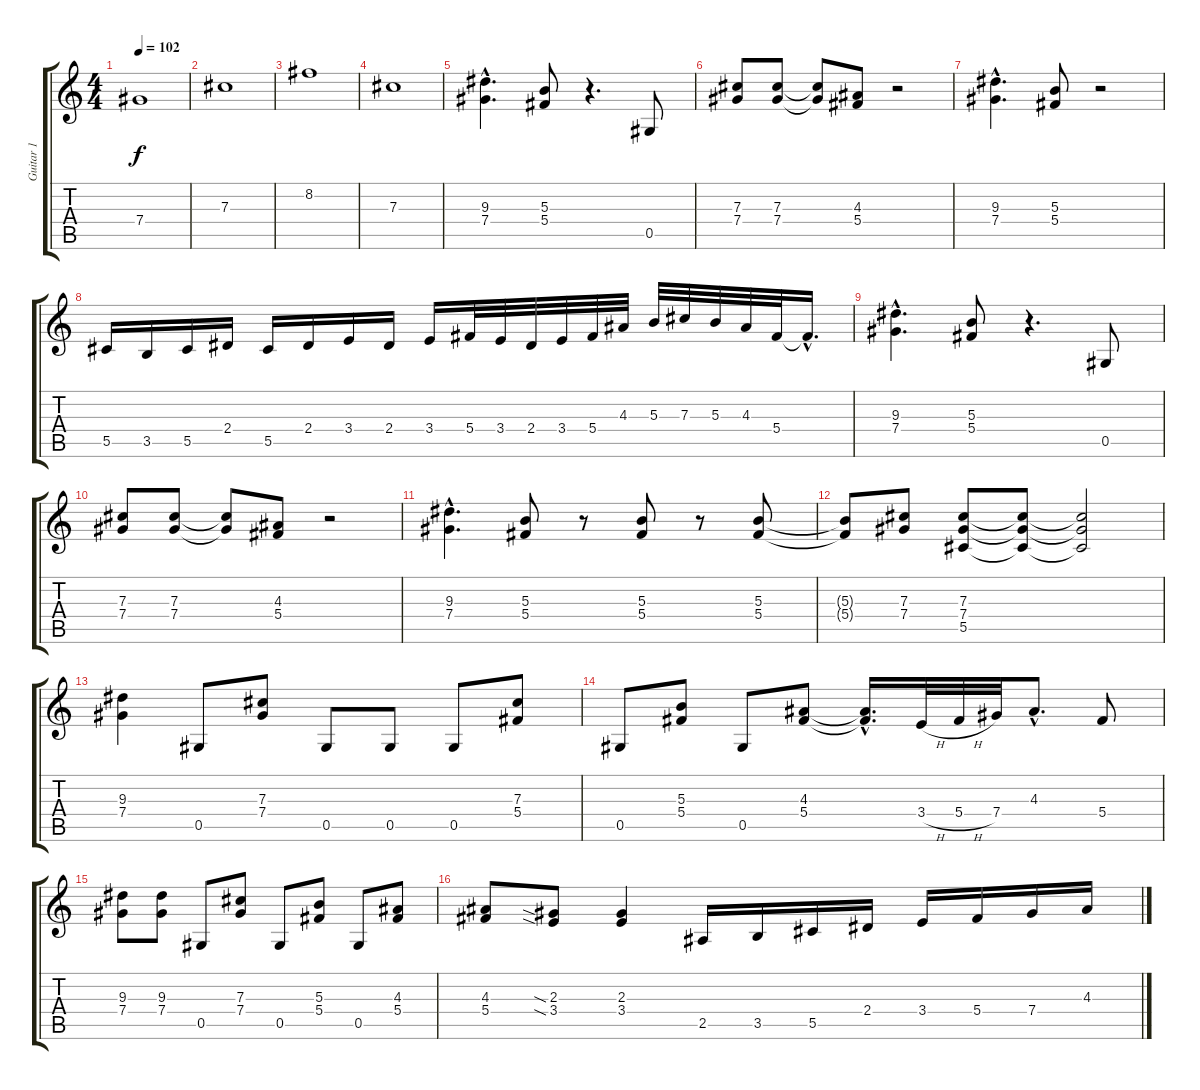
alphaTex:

\track ("Guitar 1" "Guitar 1") {instrument overdrivenguitar}
\staff {score tabs}
\tuning (Eb4 Bb3 Gb3 Db3 Ab2 Eb2) {hide}
\ts (4 4)
\tempo 102
\clef g2
\ks aminor
7.4.1{dy f} |
7.3.1 |
8.2.1 |
7.3.1 |
(9.3{hac} 7.4{hac}).4{d} (5.3 5.4).8 r.4{d} 0.5.8 |
(7.3 7.4).8 (7.3 7.4).8 (7.3{t} 7.4{t}).8 (4.3 5.4).8 r.2 |
(9.3{hac} 7.4{hac}).4{d} (5.3 5.4).8 r.2 |
5.5.16 3.5.16 5.5.16 2.4.16 5.5.16 2.4.16 3.4.16 2.4.16 3.4.16 5.4.32 3.4.32 2.4.32 3.4.32 5.4.32 4.3.32 5.3.32 7.3.32 5.3.32 4.3.32 5.4.32 5.4{hac t}.16{d} |
(9.3{hac} 7.4{hac}).4{d} (5.3 5.4).8 r.4{d} 0.5.8 |
(7.3 7.4).8 (7.3 7.4).8 (7.3{t} 7.4{t}).8 (4.3 5.4).8 r.2 |
(9.3{hac} 7.4{hac}).4{d} (5.3 5.4).8 r.8 (5.3 5.4).8 r.8 (5.3 5.4).8 |
(5.3{t} 5.4{t}).8 (7.3 7.4).8 (7.3 7.4 5.5).8 (7.3{t} 7.4{t} 5.5{t}).8 (7.3{t} 7.4{t} 5.5{t}).2 |
(9.3 7.4).4 0.5.8 (7.3 7.4).8 0.5.8 0.5.8 0.5.8 (7.3 5.4).8 |
0.5.8 (5.3 5.4).8 0.5.8 (4.3 5.4).8 (4.3{hac t} 5.4{hac t}).16{d} 3.4{h}.32 5.4{h}.32 7.4.32 4.3{hac}.8{d} 5.4.8 |
(9.3 7.4).8 (9.3 7.4).8 0.5.8 (7.3 7.4).8 0.5.8 (5.3 5.4).8 0.5.8 (4.3 5.4).8 |
(4.3 5.4).8 (2.3{sia} 3.4{sia}).8 (2.3 3.4).4 2.5.16 3.5.16 5.5.16 2.4.16 3.4.16 5.4.16 7.4.16 4.3.16
